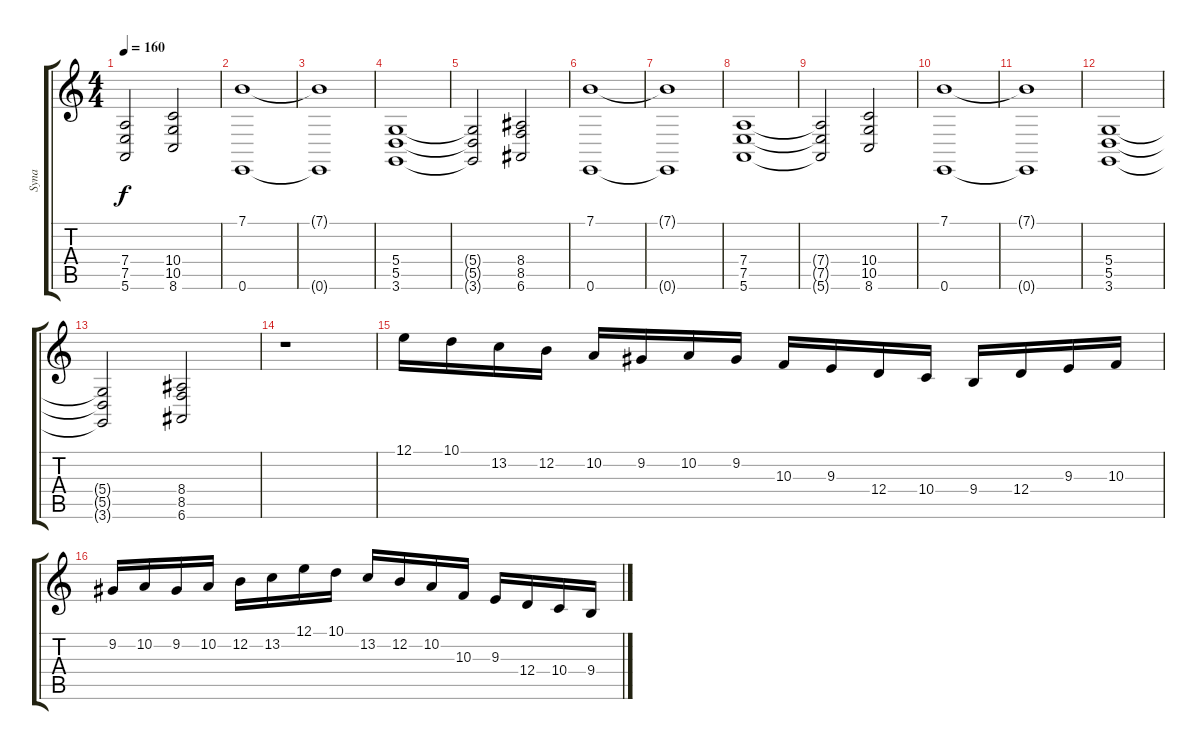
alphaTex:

\track ("Syna" "Syna") {instrument stringensemble1}
\staff {score tabs}
\tuning (E4 B3 G3 D3 A2 E2) {hide}
\ts (4 4)
\tempo 160
\clef g2
\ks c
(7.4{t} 7.5{t} 5.6{t}).2{dy f} (10.4 10.5 8.6).2 |
(7.1 0.6).1 |
(7.1{t} 0.6{t}).1 |
(5.4 5.5 3.6).1 |
(5.4{t} 5.5{t} 3.6{t}).2 (8.4 8.5 6.6).2 |
(7.1 0.6).1 |
(7.1{t} 0.6{t}).1 |
(7.4 7.5 5.6).1 |
(7.4{t} 7.5{t} 5.6{t}).2 (10.4 10.5 8.6).2 |
(7.1 0.6).1 |
(7.1{t} 0.6{t}).1 |
(5.4 5.5 3.6).1 |
(5.4{t} 5.5{t} 3.6{t}).2 (8.4 8.5 6.6).2 |
r.1 |
12.1.16 10.1.16 13.2.16 12.2.16 10.2.16 9.2.16 10.2.16 9.2.16 10.3.16 9.3.16 12.4.16 10.4.16 9.4.16 12.4.16 9.3.16 10.3.16 |
9.2.16 10.2.16 9.2.16 10.2.16 12.2.16 13.2.16 12.1.16 10.1.16 13.2.16 12.2.16 10.2.16 10.3.16 9.3.16 12.4.16 10.4.16 9.4.16
